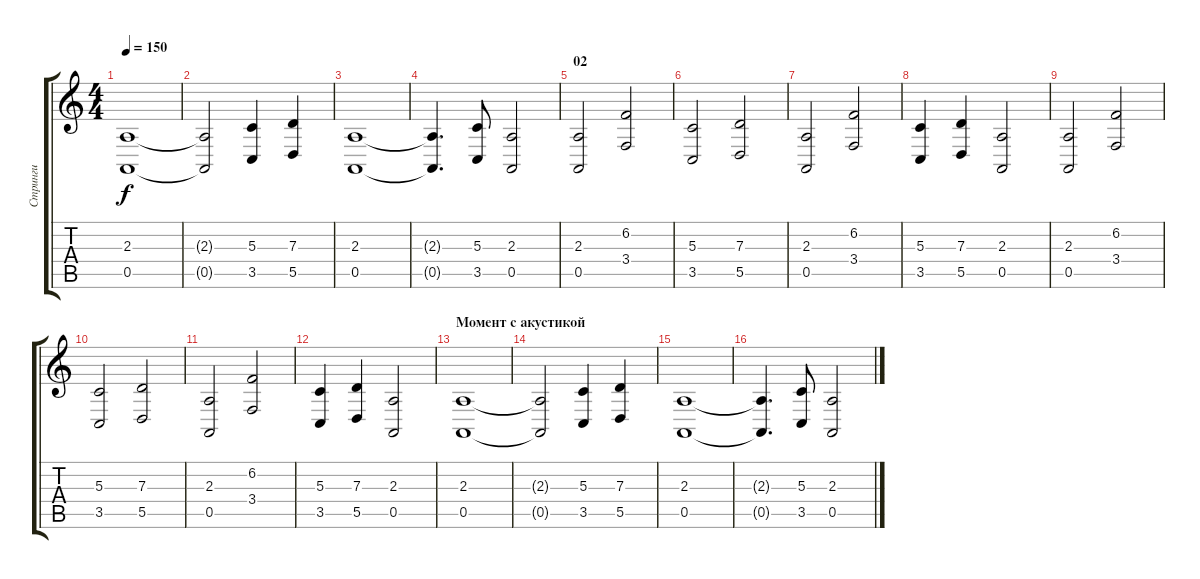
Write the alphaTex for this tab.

\track ("Стринги" "Стринги") {instrument choiraahs}
\staff {score tabs}
\tuning (E4 B3 G3 D3 A2 E2) {hide}
\ts (4 4)
\tempo 150
\clef g2
\ks c
(2.3 0.5).1{dy f} |
(2.3{t} 0.5{t}).2 (5.3 3.5).4 (7.3 5.5).4 |
(2.3 0.5).1 |
(2.3{t} 0.5{t}).4{d} (5.3 3.5).8 (2.3 0.5).2 |
\section ("" "02")
(2.3 0.5).2 (6.2 3.4).2 |
(5.3 3.5).2 (7.3 5.5).2 |
(2.3 0.5).2 (6.2 3.4).2 |
(5.3 3.5).4 (7.3 5.5).4 (2.3 0.5).2 |
(2.3 0.5).2 (6.2 3.4).2 |
(5.3 3.5).2 (7.3 5.5).2 |
(2.3 0.5).2 (6.2 3.4).2 |
(5.3 3.5).4 (7.3 5.5).4 (2.3 0.5).2 |
\section ("" "Момент с акустикой")
(2.3 0.5).1 |
(2.3{t} 0.5{t}).2 (5.3 3.5).4 (7.3 5.5).4 |
(2.3 0.5).1 |
(2.3{t} 0.5{t}).4{d} (5.3 3.5).8 (2.3 0.5).2
